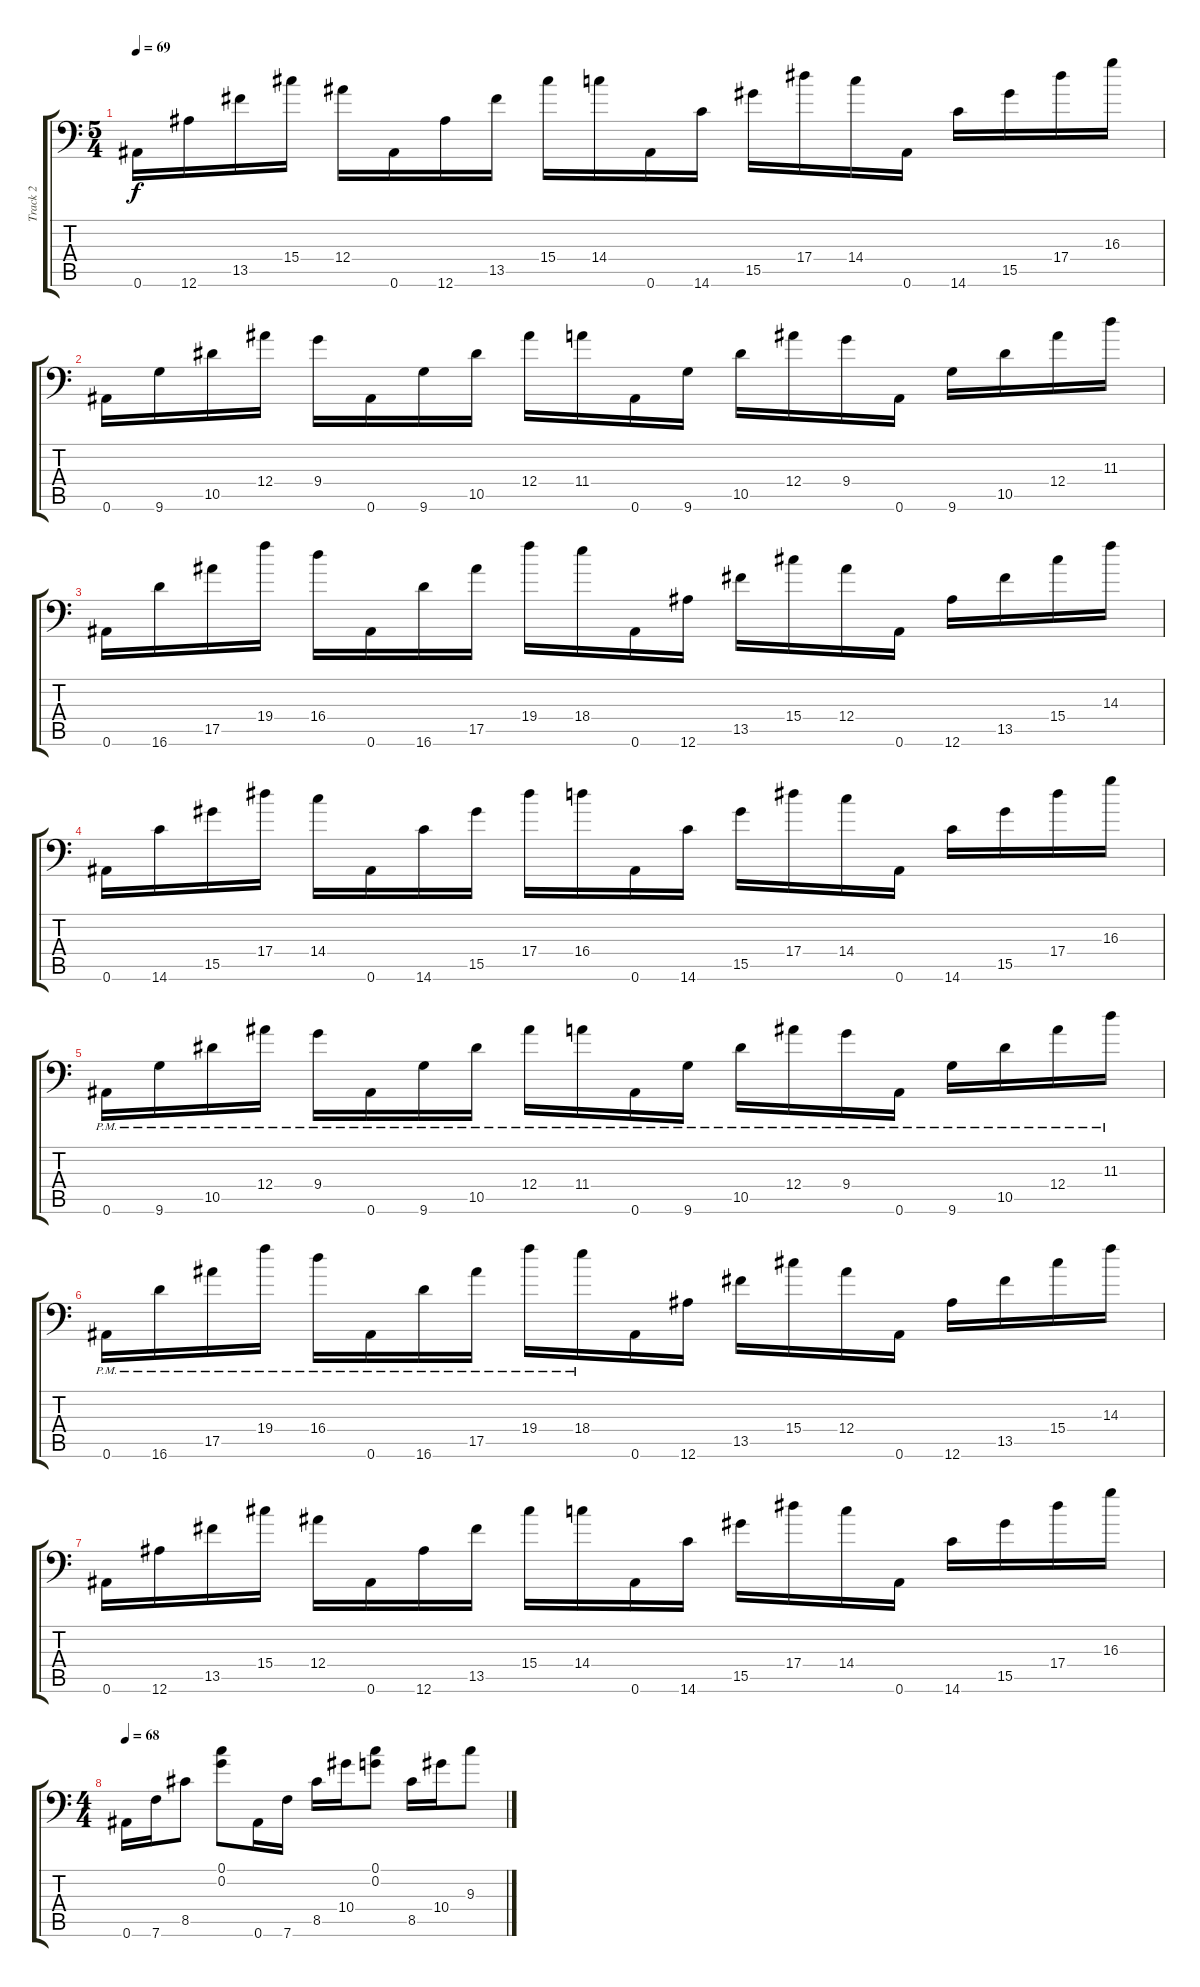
\track ("Track 2" "Track 2") {instrument electricguitarjazz}
\staff {score tabs}
\tuning (C4 G3 Eb3 Bb2 F2 Bb1) {hide}
\ts (5 4)
\tempo 69
\clef f4
\ks c
0.6.16{dy f} 12.6.16 13.5.16 15.4.16 12.4.16 0.6.16 12.6.16 13.5.16 15.4.16 14.4.16 0.6.16 14.6.16 15.5.16 17.4.16 14.4.16 0.6.16 14.6.16 15.5.16 17.4.16 16.3.16 |
0.6.16 9.6.16 10.5.16 12.4.16 9.4.16 0.6.16 9.6.16 10.5.16 12.4.16 11.4.16 0.6.16 9.6.16 10.5.16 12.4.16 9.4.16 0.6.16 9.6.16 10.5.16 12.4.16 11.3.16 |
0.6.16 16.6.16 17.5.16 19.4.16 16.4.16 0.6.16 16.6.16 17.5.16 19.4.16 18.4.16 0.6.16 12.6.16 13.5.16 15.4.16 12.4.16 0.6.16 12.6.16 13.5.16 15.4.16 14.3.16 |
0.6.16 14.6.16 15.5.16 17.4.16 14.4.16 0.6.16 14.6.16 15.5.16 17.4.16 16.4.16 0.6.16 14.6.16 15.5.16 17.4.16 14.4.16 0.6.16 14.6.16 15.5.16 17.4.16 16.3.16 |
0.6{pm}.16 9.6{pm}.16 10.5{pm}.16 12.4{pm}.16 9.4{pm}.16 0.6{pm}.16 9.6{pm}.16 10.5{pm}.16 12.4{pm}.16 11.4{pm}.16 0.6{pm}.16 9.6{pm}.16 10.5{pm}.16 12.4{pm}.16 9.4{pm}.16 0.6{pm}.16 9.6{pm}.16 10.5{pm}.16 12.4{pm}.16 11.3{pm}.16 |
0.6{pm}.16 16.6{pm}.16 17.5{pm}.16 19.4{pm}.16 16.4{pm}.16 0.6{pm}.16 16.6{pm}.16 17.5{pm}.16 19.4{pm}.16 18.4{pm}.16 0.6.16 12.6.16 13.5.16 15.4.16 12.4.16 0.6.16 12.6.16 13.5.16 15.4.16 14.3.16 |
0.6.16 12.6.16 13.5.16 15.4.16 12.4.16 0.6.16 12.6.16 13.5.16 15.4.16 14.4.16 0.6.16 14.6.16 15.5.16 17.4.16 14.4.16 0.6.16 14.6.16 15.5.16 17.4.16 16.3.16 |
\ts (4 4)
\tempo 68
0.6.16 7.6.16 8.5.8 (0.1 0.2).8 0.6.16 7.6.16 8.5.16 10.4.16 (0.1 0.2).8 8.5.16 10.4.16 9.3.8
